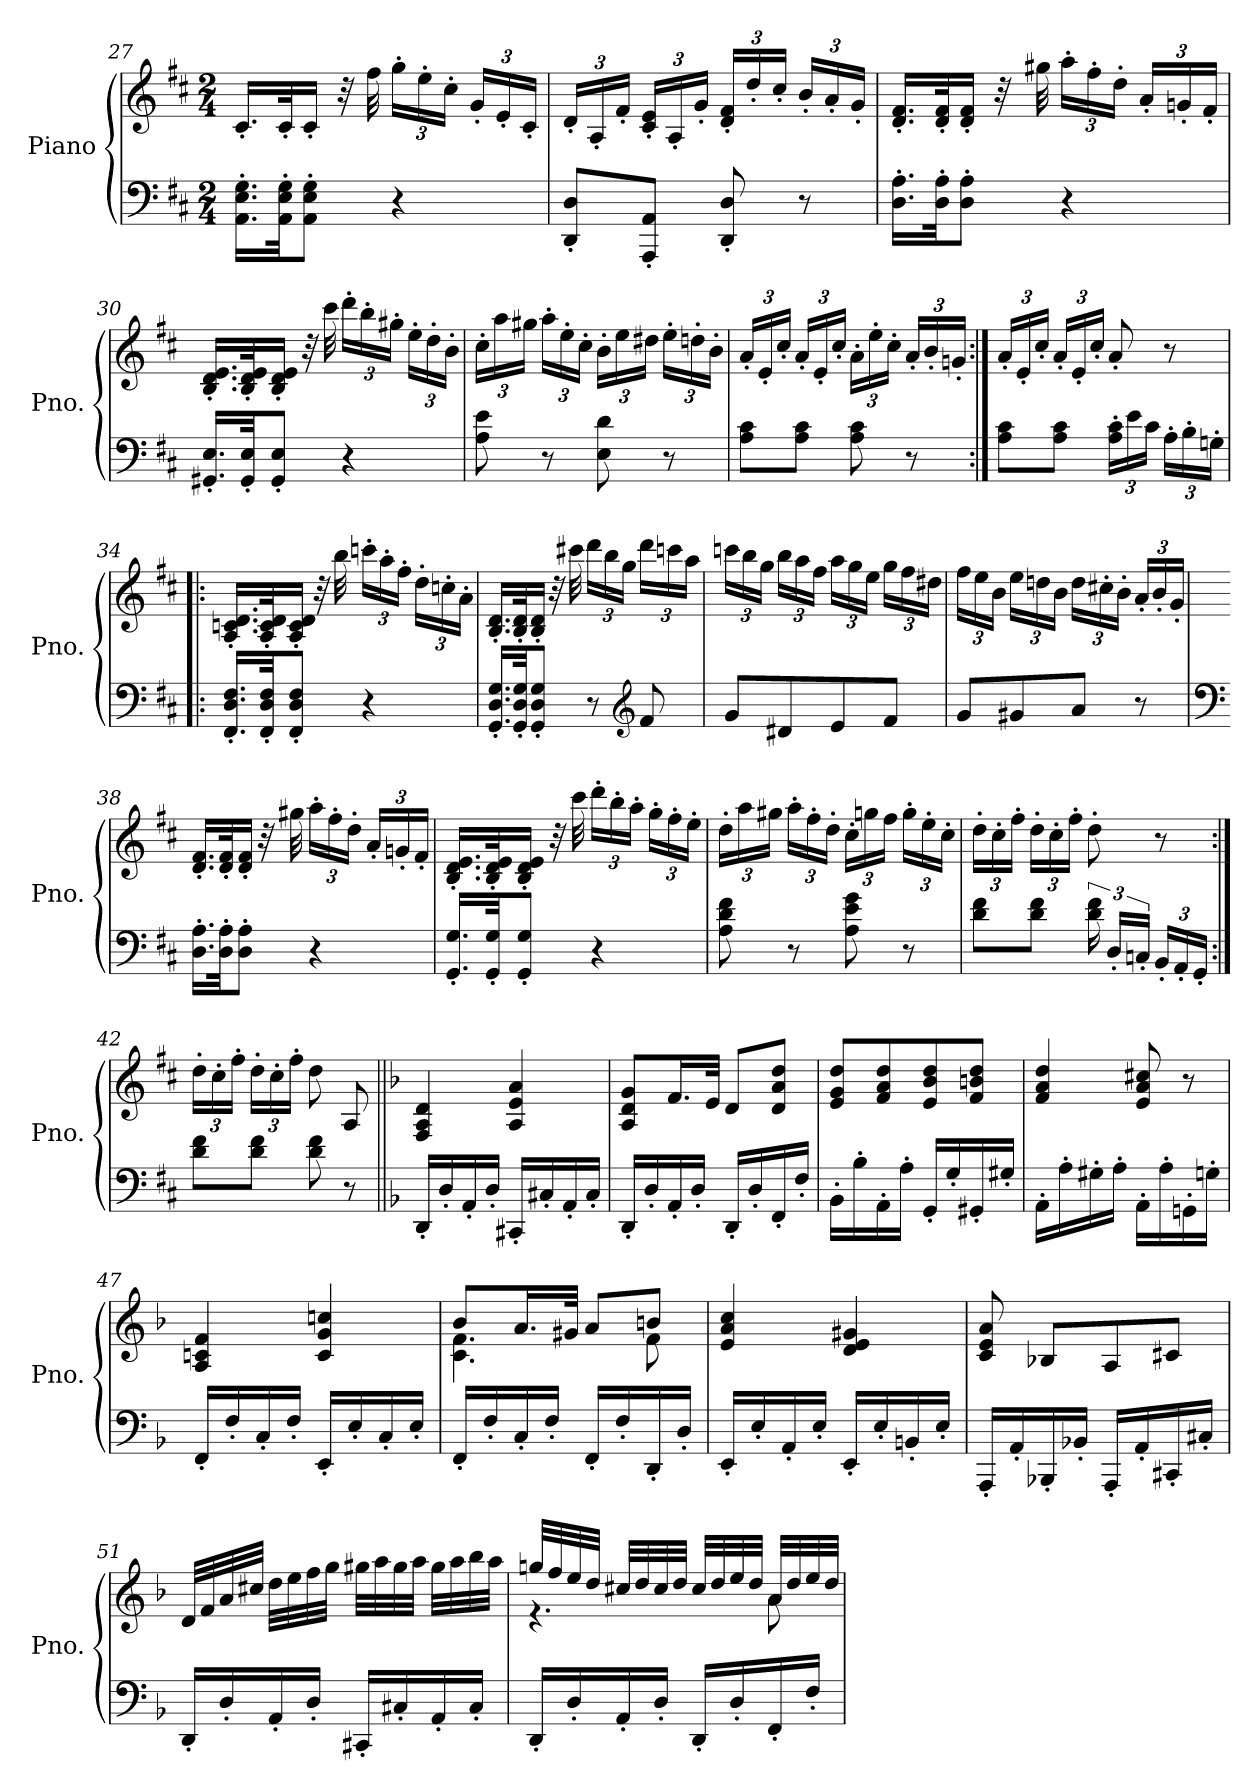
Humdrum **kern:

**kern	**kern
*part1	*part1
*staff2	*staff1
*I"Piano	*
*I'Pno.	*
*clefF4	*clefG2
*k[f#c#]	*k[f#c#]
*M2/4	*M2/4
=27	=27
16.AA\' 16.E\' 16.G\'LL	16.c#'/LL
32AA\' 32E\' 32G\'JK	32c#'/K
8AA\' 8E\' 8G\'J	16c#'/JJ
.	32r
.	32ff#\
*	*Xbrackettup
4r	24gg'\LL
.	24ee'\
.	24cc#'\JJ
.	24g'/LL
.	24e'/
.	24c#'/JJ
!!LO:LB:g=z
=28	=28
8DD/' 8D/'L	24d'/LL
.	24A'/
.	24f#'/JJ
8AAA/' 8AA/'J	24c#/' 24e/'LL
.	24A'/
.	24g'/JJ
8DD/' 8D/'	24d/' 24f#/'LL
.	24dd'/
.	24cc#'/JJ
8r	24b'/LL
.	24a'/
.	24g'/JJ
=29	=29
16.D\' 16.A\'LL	16.d/' 16.f#/'LL
32D\' 32A\'JK	32d/' 32f#/'K
8D\' 8A\'J	16d/' 16f#/'JJ
.	32r
.	32gg#X\
4r	24aa'\LL
.	24ff#'\
.	24dd'\JJ
.	24a'/LL
.	24gn'/
.	24f#'/JJ
=30	=30
16.GG#X/' 16.E/'LL	16.B/' 16.d/' 16.e/'LL
32GG#/' 32E/'JK	32B/' 32d/' 32e/'K
8GG#/' 8E/'J	16B/' 16d/' 16e/'JJ
.	32r
.	32ccc#\
4r	24ddd'\LL
.	24bb'\
.	24gg#X'\JJ
.	24ee'\LL
.	24dd'\
.	24b'\JJ
!!LO:LB:g=z
=31	=31
8A\ 8e\	24cc#'\LL
.	24aa\
.	24gg#X\JJ
8r	24aa'\LL
.	24ee'\
.	24cc#'\JJ
8E\ 8d\	24b'\LL
.	24ee\
.	24dd#X\JJ
8r	24ee'\LL
.	24ddn'\
.	24b'\JJ
=32	=32
8A\ 8c#\L	24a'/LL
.	24e'/
.	24cc#'/JJ
8A\ 8c#\J	24a'/LL
.	24e'/
.	24cc#'/JJ
8A\ 8c#\	24a'\LL
.	24ee'\
.	24cc#'\JJ
8r	24a'/LL
.	24b'/
.	24gn'/JJ
=33:|!	=33:|!
8A\ 8c#\L	24a'/LL
.	24e'/
.	24cc#'/JJ
8A\ 8c#\J	24a'/LL
.	24e'/
.	24cc#'/JJ
*Xbrackettup	*
24A\' 24c#\'LL	8a'/
24e\	.
24c#\JJ	.
24A'\LL	8r
24B'\	.
24Gn'\JJ	.
!!LO:LB:g=z
=34!|:	=34!|:
16.FF#/' 16.D/' 16.F#/'LL	16.A/' 16.cn/' 16.d/'LL
32FF#/' 32D/' 32F#/'JK	32A/' 32c/' 32d/'K
8FF#/' 8D/' 8F#/'J	16A/' 16c/' 16d/'JJ
.	32r
.	32bb\
4r	24cccn'\LL
.	24aa'\
.	24ff#'\JJ
.	24dd'\LL
.	24ccn'\
.	24a'\JJ
=35	=35
16.GG/' 16.D/' 16.G/'LL	16.B/' 16.d/'LL
32GG/' 32D/' 32G/'JK	32B/' 32d/'K
8GG/' 8D/' 8G/'J	16B/' 16d/'JJ
.	32r
.	32ccc#X\
8r	24ddd\LL
.	24bb\
.	24gg\JJ
*clefG2	*
8f#/	24ddd\LL
.	24cccn\
.	24aa\JJ
!!LO:LB:g=z
=36	=36
8g/L	24cccn\LL
.	24bb\
.	24gg\JJ
8d#X/	24bb\LL
.	24aa\
.	24ff#\JJ
8e/	24aa\LL
.	24gg\
.	24ee\JJ
8f#/J	24gg\LL
.	24ff#\
.	24dd#X\JJ
=37	=37
8g/L	24ff#\LL
.	24ee\
.	24b\JJ
8g#X/	24ee\LL
.	24ddn\
.	24b\JJ
8a/J	24dd\LL
.	24cc#X'\
.	24b'\JJ
8r	24a'/LL
.	24b'/
.	24g'/JJ
=38	=38
*clefF4	*
16.D\' 16.A\'LL	16.d/' 16.f#/'LL
32D\' 32A\'JK	32d/' 32f#/'K
8D\' 8A\'J	16d/' 16f#/'JJ
.	32r
.	32gg#X\
4r	24aa'\LL
.	24ff#'\
.	24dd'\JJ
.	24a'/LL
.	24gn'/
.	24f#'/JJ
!!LO:PB:g=z
=39	=39
16.GG/' 16.G/'LL	16.B/' 16.d/' 16.e/'LL
32GG/' 32G/'JK	32B/' 32d/' 32e/'K
8GG/' 8G/'J	16B/' 16d/' 16e/'JJ
.	32r
.	32ccc#\
4r	24ddd'\LL
.	24bb'\
.	24aa'\JJ
.	24gg'\LL
.	24ff#'\
.	24ee'\JJ
=40	=40
8A\ 8d\ 8f#\	24dd'\LL
.	24aa\
.	24gg#X\JJ
8r	24aa'\LL
.	24ff#'\
.	24dd'\JJ
8A\ 8e\ 8g\	24cc#'\LL
.	24ggn\
.	24ff#\JJ
8r	24gg'\LL
.	24ee'\
.	24cc#'\JJ
=41	=41
8d\ 8f#\L	24dd'\LL
.	24cc#'\
.	24ff#'\JJ
8d\ 8f#\J	24dd'\LL
.	24cc#'\
.	24ff#'\JJ
*brackettup	*
24d\ 24f#\	8dd'\
24D'/LL	.
24Cn'/JJ	.
*Xbrackettup	*
24BB'/LL	8r
24AA'/	.
24GG'/JJ	.
!!LO:LB:g=z
=42:|!	=42:|!
8d\ 8f#\L	24dd'\LL
.	24cc#'\
.	24ff#'\JJ
8d\ 8f#\J	24dd'\LL
.	24cc#'\
.	24ff#'\JJ
8d\ 8f#\	8dd\
8r	8A/
=43||	=43||
*k[b-]	*k[b-]
16DD'/LL	4F/ 4A/ 4d/
16D'/	.
16AA'/	.
16D'/JJ	.
16CC#X'/LL	4A/ 4e/ 4a/
16C#X'/	.
16AA'/	.
16C#'/JJ	.
=44	=44
16DD'/LL	8A/ 8d/ 8g/L
16D'/	.
16AA'/	16.f/L
16D'/JJ	.
.	32e/JJk
16DD'/LL	8d/L
16D'/	.
16FF'/	8d/ 8a/ 8dd/J
16F'/JJ	.
=45	=45
16BB-'\LL	8e/ 8g/ 8dd/L
16B-'\	.
16AA'\	8f/ 8a/ 8dd/
16A'\JJ	.
16GG'/LL	8e/ 8b-/ 8dd/
16G'/	.
16GG#X'/	8f/ 8bn/ 8dd/J
16G#X'/JJ	.
!!LO:LB:g=z
=46	=46
16AA'\LL	4f/ 4a/ 4dd/
16A'\	.
16G#X'\	.
16A'\JJ	.
16AA'\LL	8e/ 8a/ 8cc#X/
16A'\	.
16GGn'\	8r
16Gn'\JJ	.
=47	=47
16FF'/LL	4A/ 4cn/ 4f/
16F'/	.
16C'/	.
16F'/JJ	.
16EE'/LL	4c/ 4g/ 4ccn/
16E'/	.
16C'/	.
16E'/JJ	.
=48	=48
*	*^
16FF'/LL	8b-/L	4.c\ 4.f\
16F'/	.	.
16C'/	16.a/L	.
16F'/JJ	.	.
.	32g#X/JJk	.
16FF'/LL	8a/L	.
16F'/	.	.
16DD'/	8bn/J	8f\
16D'/JJ	.	.
*	*v	*v
=49	=49
16EE'/LL	4e/ 4a/ 4cc/
16E'/	.
16AA'/	.
16E'/JJ	.
16EE'/LL	4d/ 4e/ 4g#X/
16E'/	.
16BBn'/	.
16E'/JJ	.
!!LO:LB:g=z
=50	=50
16AAA'/LL	8c/ 8e/ 8a/
16AA'/	.
16BBB-X'/	8B-X/L
16BB-X'/JJ	.
16AAA'/LL	8A/
16AA'/	.
16CC#X'/	8c#X/J
16C#X'/JJ	.
=51	=51
16DD'/LL	32d/LLL
.	32f/
16D'/	32a/
.	32cc#X/JJJ
16AA'/	32dd\LLL
.	32ee\
16D'/JJ	32ff\
.	32gg\JJJ
16CC#X'/LL	32gg#X\LLL
.	32aa\
16C#X'/	32gg#\
.	32aa\JJJ
16AA'/	32gg#\LLL
.	32aa\
16C#'/JJ	32bb-\
.	32aa\JJJ
!!LO:LB:g=z
=52	=52
*	*^
16DD'/LL	32ggn/LLL	4.r
.	32ff/	.
16D'/	32ee/	.
.	32dd/JJJ	.
16AA'/	32cc#X/LLL	.
.	32dd/	.
16D'/JJ	32cc#/	.
.	32dd/JJJ	.
16DD'/LL	32cc#/LLL	.
.	32dd/	.
16D'/	32ee/	.
.	32dd/JJJ	.
16FF'/	32a/LLL	8a\
.	32dd/	.
16F'/JJ	32ee/	.
.	32dd/JJJ	.
*	*v	*v
=	=
*-	*-
